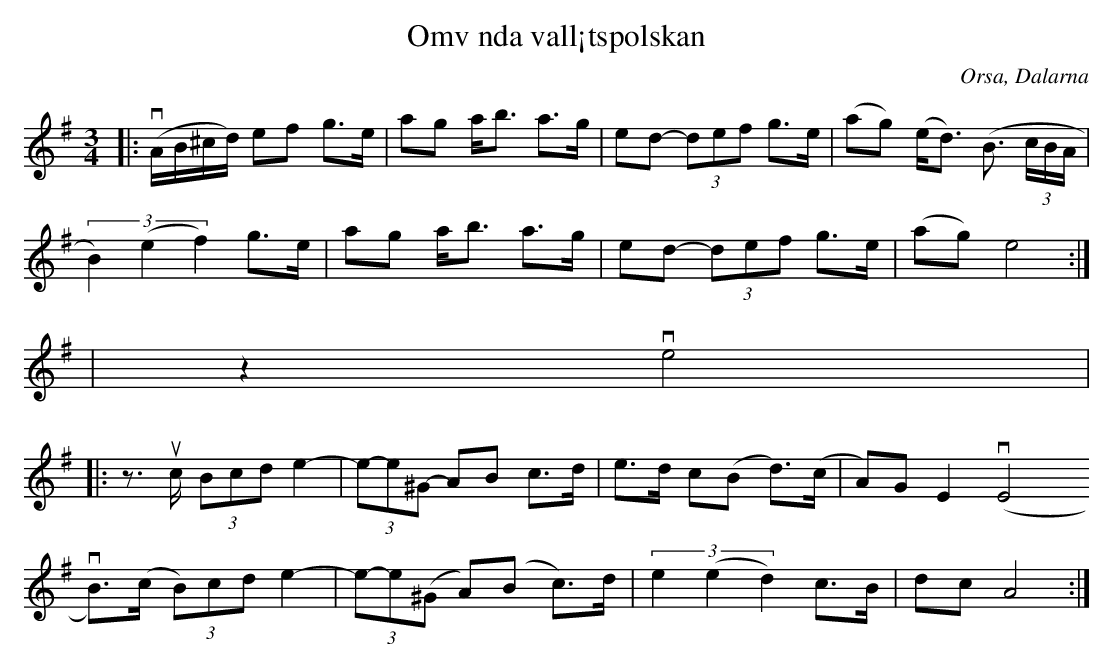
X:1
T:Omv nda vall¡tspolskan
O:Orsa, Dalarna
M:3/4
L:1/8
K:G
|: v(A/B/^c/d/) ef g>e |ag a<b a>g  |ed- (3def g>e  | (ag) (e<d) (B3/ (3c/B/A/|
(3B2)(e2f2) g>e |ag a<b a>g |ed- (3def g>e | (ag) e4 :|
|z2 ve4 |
|: z>uc- (3Bcd e2- | (3e-e^G- AB- c>d- | e>d- c(B d)>(c | A)G E2 (vE4
vB)>(c (3B)cd e2- | (3e-e(^G A)(B c)>d | (3e2(e2d2)  c>B  | dc A4 :|
